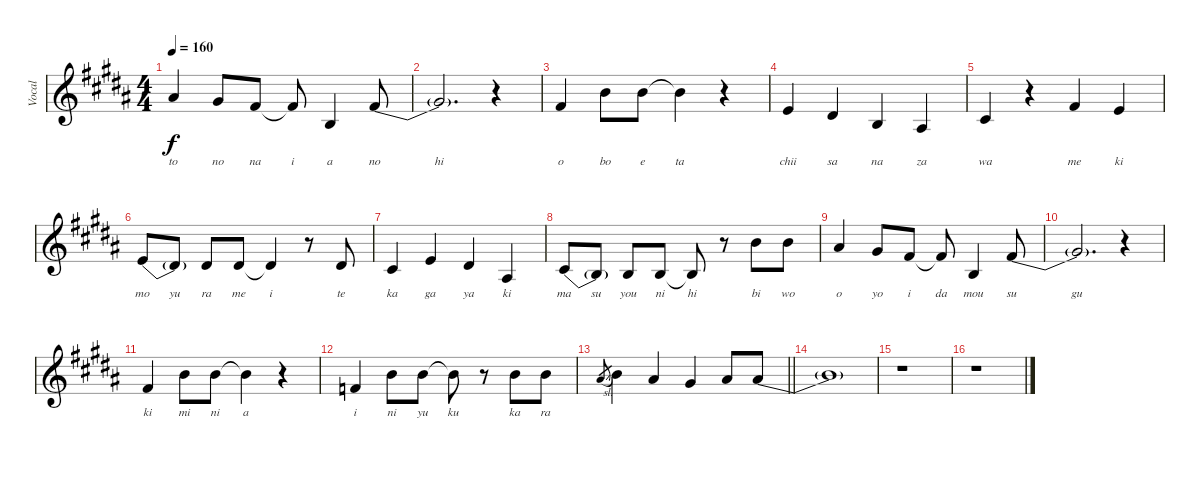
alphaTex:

\track ("Vocal" "Vocal") {instrument flute}
\staff {score}
\tuning (E4 B3 G3 D3 A2 E2) {hide}
\ts (4 4)
\tempo 160
\clef g2
\ks b
6.1.4{lyrics (0 "to") lyrics (1 "") lyrics (2 "") lyrics (3 "") lyrics (4 "") dy f} 4.1.8{lyrics (0 "no") lyrics (1 "") lyrics (2 "") lyrics (3 "") lyrics (4 "")} 2.1.8{lyrics (0 "na") lyrics (1 "") lyrics (2 "") lyrics (3 "") lyrics (4 "")} 2.1{t}.8{lyrics (0 "i") lyrics (1 "") lyrics (2 "") lyrics (3 "") lyrics (4 "")} 0.2.4{lyrics (0 "a") lyrics (1 "") lyrics (2 "") lyrics (3 "") lyrics (4 "")} 2.1{be (bend 0 0 60 4)}.8{lyrics (0 "no") lyrics (1 "") lyrics (2 "") lyrics (3 "") lyrics (4 "")} |
2.1{t}.2{d lyrics (0 "hi") lyrics (1 "") lyrics (2 "") lyrics (3 "") lyrics (4 "")} r.4 |
7.2.4{lyrics (0 "o") lyrics (1 "") lyrics (2 "") lyrics (3 "") lyrics (4 "")} 7.1.8{lyrics (0 "bo") lyrics (1 "") lyrics (2 "") lyrics (3 "") lyrics (4 "")} 7.1.8{lyrics (0 "e") lyrics (1 "") lyrics (2 "") lyrics (3 "") lyrics (4 "")} 7.1{t}.4{lyrics (0 "ta") lyrics (1 "") lyrics (2 "") lyrics (3 "") lyrics (4 "")} r.4 |
0.1.4{lyrics (0 "chii") lyrics (1 "") lyrics (2 "") lyrics (3 "") lyrics (4 "")} 4.2.4{lyrics (0 "sa") lyrics (1 "") lyrics (2 "") lyrics (3 "") lyrics (4 "")} 0.2.4{lyrics (0 "na") lyrics (1 "") lyrics (2 "") lyrics (3 "") lyrics (4 "")} 3.3.4{lyrics (0 "za") lyrics (1 "") lyrics (2 "") lyrics (3 "") lyrics (4 "")} |
2.2.4{lyrics (0 "wa") lyrics (1 "") lyrics (2 "") lyrics (3 "") lyrics (4 "")} r.4 2.1.4{lyrics (0 "me") lyrics (1 "") lyrics (2 "") lyrics (3 "") lyrics (4 "")} 0.1.4{lyrics (0 "ki") lyrics (1 "") lyrics (2 "") lyrics (3 "") lyrics (4 "")} |
4.2{be (custom 0 2 15 2 30 0 60 0)}.8{lyrics (0 "mo") lyrics (1 "") lyrics (2 "") lyrics (3 "") lyrics (4 "")} 4.2{t}.8{lyrics (0 "yu") lyrics (1 "") lyrics (2 "") lyrics (3 "") lyrics (4 "")} 4.2.8{lyrics (0 "ra") lyrics (1 "") lyrics (2 "") lyrics (3 "") lyrics (4 "")} 4.2.8{lyrics (0 "me") lyrics (1 "") lyrics (2 "") lyrics (3 "") lyrics (4 "")} 4.2{t}.4{lyrics (0 "i") lyrics (1 "") lyrics (2 "") lyrics (3 "") lyrics (4 "")} r.8 4.2.8{lyrics (0 "te") lyrics (1 "") lyrics (2 "") lyrics (3 "") lyrics (4 "")} |
2.2.4{lyrics (0 "ka") lyrics (1 "") lyrics (2 "") lyrics (3 "") lyrics (4 "")} 0.1.4{lyrics (0 "ga") lyrics (1 "") lyrics (2 "") lyrics (3 "") lyrics (4 "")} 4.2.4{lyrics (0 "ya") lyrics (1 "") lyrics (2 "") lyrics (3 "") lyrics (4 "")} 3.3.4{lyrics (0 "ki") lyrics (1 "") lyrics (2 "") lyrics (3 "") lyrics (4 "")} |
4.3{be (custom 0 4 15 4 30 0 60 0)}.8{lyrics (0 "ma") lyrics (1 "") lyrics (2 "") lyrics (3 "") lyrics (4 "")} 4.3{t}.8{lyrics (0 "su") lyrics (1 "") lyrics (2 "") lyrics (3 "") lyrics (4 "")} 4.3.8{lyrics (0 "you") lyrics (1 "") lyrics (2 "") lyrics (3 "") lyrics (4 "")} 4.3.8{lyrics (0 "ni") lyrics (1 "") lyrics (2 "") lyrics (3 "") lyrics (4 "")} 4.3{t}.8{lyrics (0 "hi") lyrics (1 "") lyrics (2 "") lyrics (3 "") lyrics (4 "")} r.8 7.1.8{lyrics (0 "bi") lyrics (1 "") lyrics (2 "") lyrics (3 "") lyrics (4 "")} 7.1.8{lyrics (0 "wo") lyrics (1 "") lyrics (2 "") lyrics (3 "") lyrics (4 "")} |
6.1.4{lyrics (0 "o") lyrics (1 "") lyrics (2 "") lyrics (3 "") lyrics (4 "")} 4.1.8{lyrics (0 "yo") lyrics (1 "") lyrics (2 "") lyrics (3 "") lyrics (4 "")} 2.1.8{lyrics (0 "i") lyrics (1 "") lyrics (2 "") lyrics (3 "") lyrics (4 "")} 2.1{t}.8{lyrics (0 "da") lyrics (1 "") lyrics (2 "") lyrics (3 "") lyrics (4 "")} 0.2.4{lyrics (0 "mou") lyrics (1 "") lyrics (2 "") lyrics (3 "") lyrics (4 "")} 2.1{be (bend 0 0 60 4)}.8{lyrics (0 "su") lyrics (1 "") lyrics (2 "") lyrics (3 "") lyrics (4 "")} |
2.1{t}.2{d lyrics (0 "gu") lyrics (1 "") lyrics (2 "") lyrics (3 "") lyrics (4 "")} r.4 |
7.2.4{lyrics (0 "ki") lyrics (1 "") lyrics (2 "") lyrics (3 "") lyrics (4 "")} 7.1.8{lyrics (0 "mi") lyrics (1 "") lyrics (2 "") lyrics (3 "") lyrics (4 "")} 7.1.8{lyrics (0 "ni") lyrics (1 "") lyrics (2 "") lyrics (3 "") lyrics (4 "")} 7.1{t}.4{lyrics (0 "a") lyrics (1 "") lyrics (2 "") lyrics (3 "") lyrics (4 "")} r.4 |
6.2.4{lyrics (0 "i") lyrics (1 "") lyrics (2 "") lyrics (3 "") lyrics (4 "")} 7.1.8{lyrics (0 "ni") lyrics (1 "") lyrics (2 "") lyrics (3 "") lyrics (4 "")} 7.1.8{lyrics (0 "yu") lyrics (1 "") lyrics (2 "") lyrics (3 "") lyrics (4 "")} 7.1{t}.8{lyrics (0 "ku") lyrics (1 "") lyrics (2 "") lyrics (3 "") lyrics (4 "")} r.8 7.1.8{lyrics (0 "ka") lyrics (1 "") lyrics (2 "") lyrics (3 "") lyrics (4 "")} 7.1.8{lyrics (0 "ra") lyrics (1 "") lyrics (2 "") lyrics (3 "") lyrics (4 "")} |
\barLineRight lightlight
6.1{sl}.8{gr} 7.1.4 6.1.4 4.1.4 6.1.8 6.1{be (bend 0 0 60 2)}.8 |
6.1{t}.1 |
r.1 |
r.1
